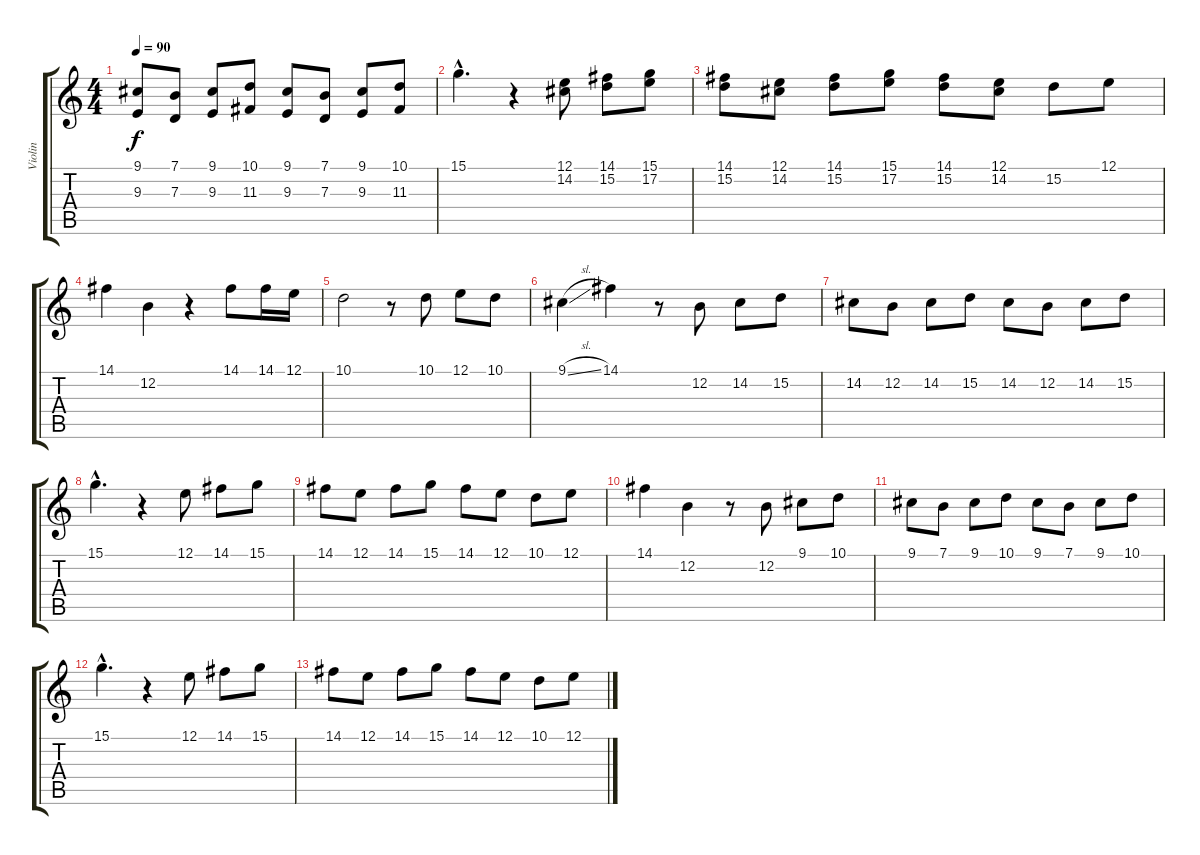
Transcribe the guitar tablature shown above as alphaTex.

\track ("Violin" "Violin") {instrument violin}
\staff {score tabs}
\tuning (E4 B3 G3 D3 A2 E2) {hide}
\ts (4 4)
\tempo 90
\clef g2
\ks c
(9.1 9.3).8{dy f} (7.1 7.3).8 (9.1 9.3).8 (10.1 11.3).8 (9.1 9.3).8 (7.1 7.3).8 (9.1 9.3).8 (10.1 11.3).8 |
15.1{hac}.4{d} r.4 (12.1 14.2).8 (14.1 15.2).8 (15.1 17.2).8 |
(14.1 15.2).8 (12.1 14.2).8 (14.1 15.2).8 (15.1 17.2).8 (14.1 15.2).8 (12.1 14.2).8 15.2.8 12.1.8 |
14.1.4 12.2.4 r.4 14.1.8{instrument violin} 14.1.16 12.1.16 |
10.1.2 r.8 10.1.8{instrument violin} 12.1.8 10.1.8 |
9.1{sl}.4 14.1.4 r.8 12.2.8 14.2.8 15.2.8 |
14.2.8 12.2.8 14.2.8 15.2.8 14.2.8 12.2.8 14.2.8 15.2.8 |
15.1{hac}.4{d} r.4 12.1.8 14.1.8 15.1.8 |
14.1.8 12.1.8 14.1.8 15.1.8 14.1.8 12.1.8 10.1.8 12.1.8 |
14.1.4 12.2.4 r.8 12.2.8 9.1.8 10.1.8 |
9.1.8 7.1.8 9.1.8 10.1.8 9.1.8 7.1.8 9.1.8 10.1.8 |
15.1{hac}.4{d} r.4 12.1.8 14.1.8 15.1.8 |
14.1.8 12.1.8 14.1.8 15.1.8 14.1.8 12.1.8 10.1.8 12.1.8
